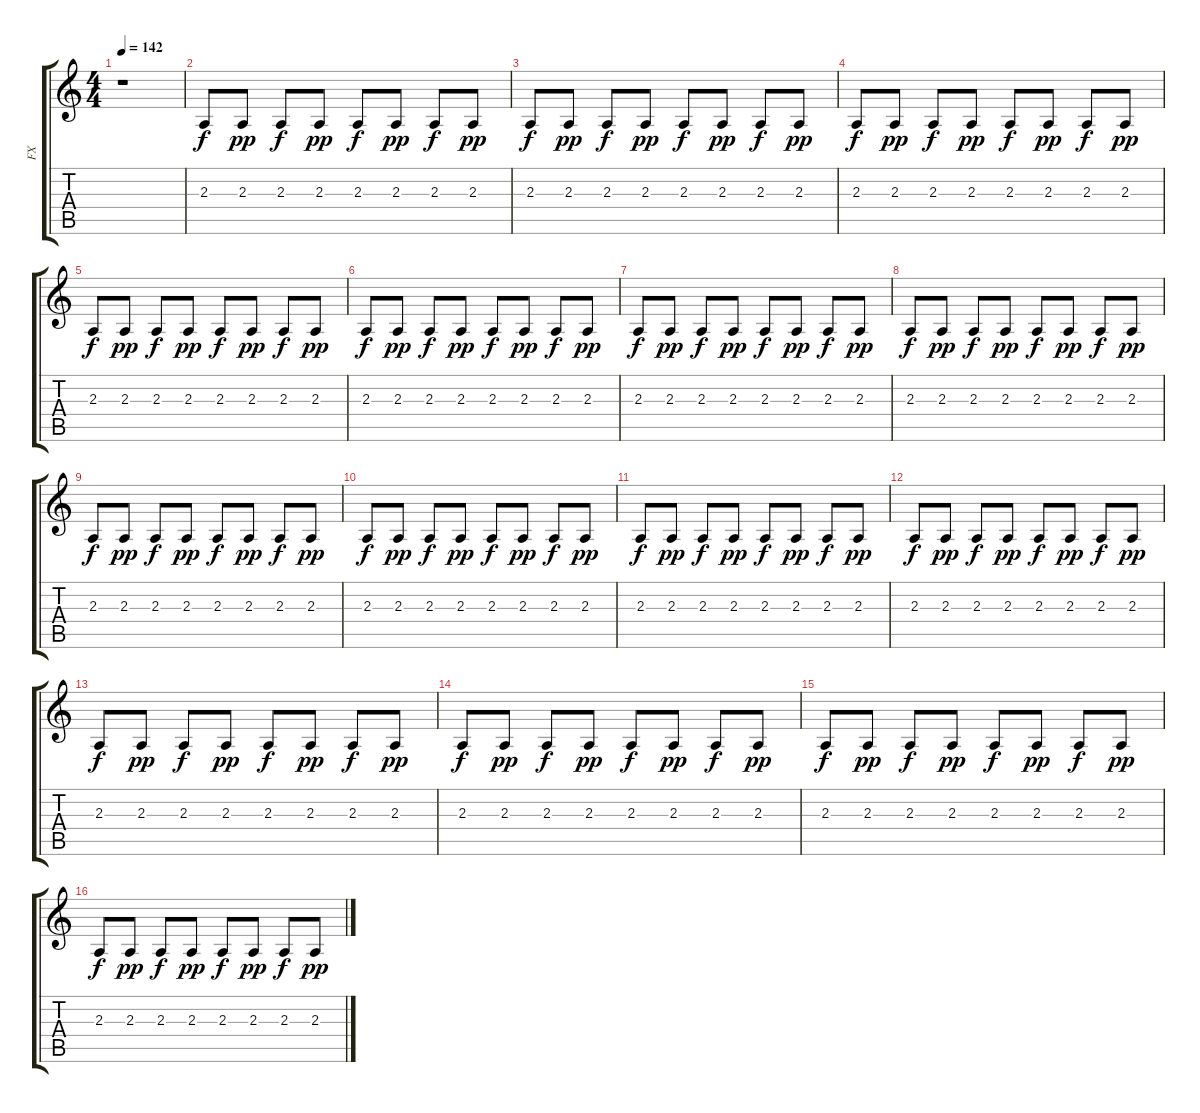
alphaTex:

\track ("FX" "FX") {instrument clavinet}
\staff {score tabs}
\tuning (E4 B3 G3 D3 A2 E2) {hide}
\ts (4 4)
\tempo 142
\clef g2
\ks c
r.1{dy f instrument clavinet} |
2.3.8{volume 12 balance 16} 2.3.8{dy pp} 2.3.8{dy f balance 0} 2.3.8{dy pp balance 16} 2.3.8{dy f balance 16} 2.3.8{dy pp} 2.3.8{dy f balance 0} 2.3.8{dy pp balance 16} |
2.3.8{dy f balance 16} 2.3.8{dy pp} 2.3.8{dy f balance 0} 2.3.8{dy pp balance 16} 2.3.8{dy f balance 16} 2.3.8{dy pp} 2.3.8{dy f balance 0} 2.3.8{dy pp balance 16} |
2.3.8{dy f balance 16} 2.3.8{dy pp} 2.3.8{dy f balance 0} 2.3.8{dy pp balance 16} 2.3.8{dy f balance 16} 2.3.8{dy pp} 2.3.8{dy f balance 0} 2.3.8{dy pp balance 16} |
2.3.8{dy f balance 16} 2.3.8{dy pp} 2.3.8{dy f balance 0} 2.3.8{dy pp balance 16} 2.3.8{dy f balance 16} 2.3.8{dy pp} 2.3.8{dy f balance 0} 2.3.8{dy pp balance 16} |
2.3.8{dy f balance 16} 2.3.8{dy pp} 2.3.8{dy f balance 0} 2.3.8{dy pp balance 16} 2.3.8{dy f balance 16} 2.3.8{dy pp} 2.3.8{dy f balance 0} 2.3.8{dy pp balance 16} |
2.3.8{dy f balance 16} 2.3.8{dy pp} 2.3.8{dy f balance 0} 2.3.8{dy pp balance 16} 2.3.8{dy f balance 16} 2.3.8{dy pp} 2.3.8{dy f balance 0} 2.3.8{dy pp balance 16} |
2.3.8{dy f balance 16} 2.3.8{dy pp} 2.3.8{dy f balance 0} 2.3.8{dy pp balance 16} 2.3.8{dy f balance 16} 2.3.8{dy pp} 2.3.8{dy f balance 0} 2.3.8{dy pp balance 16} |
2.3.8{dy f balance 16} 2.3.8{dy pp} 2.3.8{dy f balance 0} 2.3.8{dy pp balance 16} 2.3.8{dy f balance 16} 2.3.8{dy pp} 2.3.8{dy f balance 0} 2.3.8{dy pp balance 16} |
2.3.8{dy f balance 16} 2.3.8{dy pp} 2.3.8{dy f balance 0} 2.3.8{dy pp balance 16} 2.3.8{dy f balance 16} 2.3.8{dy pp} 2.3.8{dy f balance 0} 2.3.8{dy pp balance 16} |
2.3.8{dy f balance 16} 2.3.8{dy pp} 2.3.8{dy f balance 0} 2.3.8{dy pp balance 16} 2.3.8{dy f balance 16} 2.3.8{dy pp} 2.3.8{dy f balance 0} 2.3.8{dy pp balance 16} |
2.3.8{dy f balance 16} 2.3.8{dy pp} 2.3.8{dy f balance 0} 2.3.8{dy pp balance 16} 2.3.8{dy f balance 16} 2.3.8{dy pp} 2.3.8{dy f balance 0} 2.3.8{dy pp balance 16} |
2.3.8{dy f balance 16} 2.3.8{dy pp} 2.3.8{dy f balance 0} 2.3.8{dy pp balance 16} 2.3.8{dy f balance 16} 2.3.8{dy pp} 2.3.8{dy f balance 0} 2.3.8{dy pp balance 16} |
2.3.8{dy f balance 16} 2.3.8{dy pp} 2.3.8{dy f balance 0} 2.3.8{dy pp balance 16} 2.3.8{dy f balance 16} 2.3.8{dy pp} 2.3.8{dy f balance 0} 2.3.8{dy pp balance 16} |
2.3.8{dy f balance 16} 2.3.8{dy pp} 2.3.8{dy f balance 0} 2.3.8{dy pp balance 16} 2.3.8{dy f balance 16} 2.3.8{dy pp} 2.3.8{dy f balance 0} 2.3.8{dy pp balance 16} |
2.3.8{dy f balance 16} 2.3.8{dy pp} 2.3.8{dy f balance 0} 2.3.8{dy pp balance 16} 2.3.8{dy f balance 16} 2.3.8{dy pp} 2.3.8{dy f balance 0} 2.3.8{dy pp balance 16}
